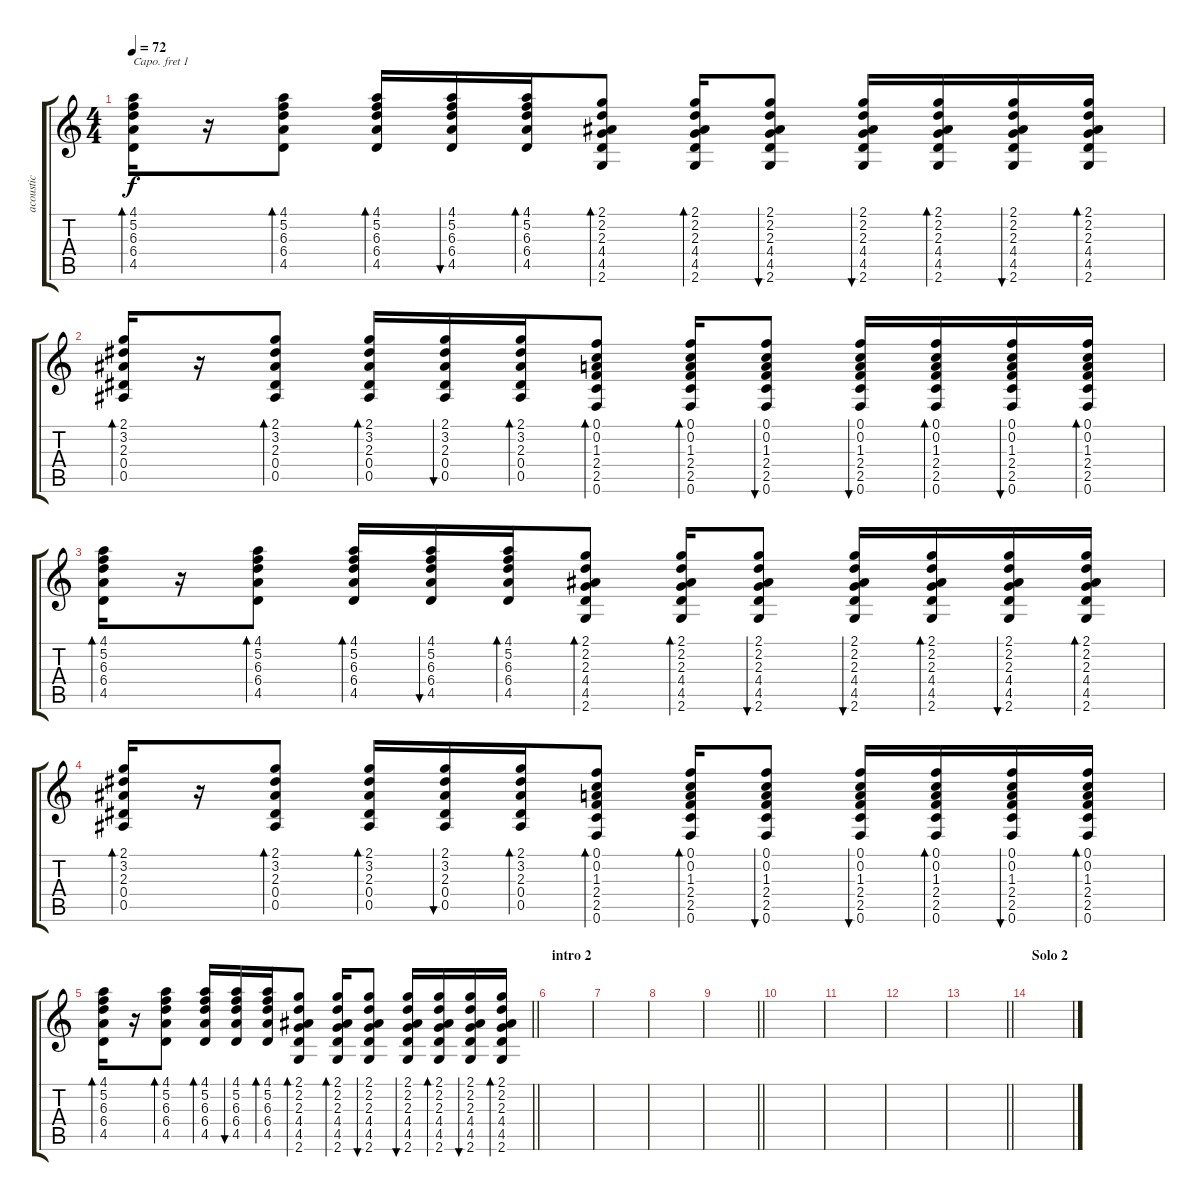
\track ("acoustic" "acoustic") {instrument acousticguitarsteel}
\staff {score tabs}
\capo 1
\tuning (E4 B3 G3 D3 A2 E2) {hide}
\ts (4 4)
\tempo 72
\clef g2
\ks c
(4.1 5.2 6.3 6.4 4.5).16{bd 30 dy f} r.16 (4.1 5.2 6.3 6.4 4.5).8{bd 30} (4.1 5.2 6.3 6.4 4.5).16{bd 30} (4.1 5.2 6.3 6.4 4.5).16{bu 30} (4.1 5.2 6.3 6.4 4.5).16{bd 30} (2.1 2.2 2.3 4.4 4.5 2.6).8{bd 30} (2.1 2.2 2.3 4.4 4.5 2.6).16{bd 30} (2.1 2.2 2.3 4.4 4.5 2.6).8{bu 30} (2.1 2.2 2.3 4.4 4.5 2.6).16{bu 30} (2.1 2.2 2.3 4.4 4.5 2.6).16{bd 30} (2.1 2.2 2.3 4.4 4.5 2.6).16{bu 30} (2.1 2.2 2.3 4.4 4.5 2.6).16{bd 30} |
(2.1 3.2 2.3 0.4 0.5).16{bd 30} r.16 (2.1 3.2 2.3 0.4 0.5).8{bd 30} (2.1 3.2 2.3 0.4 0.5).16{bd 30} (2.1 3.2 2.3 0.4 0.5).16{bu 30} (2.1 3.2 2.3 0.4 0.5).16{bd 30} (0.1 0.2 1.3 2.4 2.5 0.6).8{bd 30} (0.1 0.2 1.3 2.4 2.5 0.6).16{bd 30} (0.1 0.2 1.3 2.4 2.5 0.6).8{bu 30} (0.1 0.2 1.3 2.4 2.5 0.6).16{bu 30} (0.1 0.2 1.3 2.4 2.5 0.6).16{bd 30} (0.1 0.2 1.3 2.4 2.5 0.6).16{bu 30} (0.1 0.2 1.3 2.4 2.5 0.6).16{bd 30} |
(4.1 5.2 6.3 6.4 4.5).16{bd 30} r.16 (4.1 5.2 6.3 6.4 4.5).8{bd 30} (4.1 5.2 6.3 6.4 4.5).16{bd 30} (4.1 5.2 6.3 6.4 4.5).16{bu 30} (4.1 5.2 6.3 6.4 4.5).16{bd 30} (2.1 2.2 2.3 4.4 4.5 2.6).8{bd 30} (2.1 2.2 2.3 4.4 4.5 2.6).16{bd 30} (2.1 2.2 2.3 4.4 4.5 2.6).8{bu 30} (2.1 2.2 2.3 4.4 4.5 2.6).16{bu 30} (2.1 2.2 2.3 4.4 4.5 2.6).16{bd 30} (2.1 2.2 2.3 4.4 4.5 2.6).16{bu 30} (2.1 2.2 2.3 4.4 4.5 2.6).16{bd 30} |
(2.1 3.2 2.3 0.4 0.5).16{bd 30} r.16 (2.1 3.2 2.3 0.4 0.5).8{bd 30} (2.1 3.2 2.3 0.4 0.5).16{bd 30} (2.1 3.2 2.3 0.4 0.5).16{bu 30} (2.1 3.2 2.3 0.4 0.5).16{bd 30} (0.1 0.2 1.3 2.4 2.5 0.6).8{bd 30} (0.1 0.2 1.3 2.4 2.5 0.6).16{bd 30} (0.1 0.2 1.3 2.4 2.5 0.6).8{bu 30} (0.1 0.2 1.3 2.4 2.5 0.6).16{bu 30} (0.1 0.2 1.3 2.4 2.5 0.6).16{bd 30} (0.1 0.2 1.3 2.4 2.5 0.6).16{bu 30} (0.1 0.2 1.3 2.4 2.5 0.6).16{bd 30} |
\barLineRight lightlight
(4.1 5.2 6.3 6.4 4.5).16{bd 30} r.16 (4.1 5.2 6.3 6.4 4.5).8{bd 30} (4.1 5.2 6.3 6.4 4.5).16{bd 30} (4.1 5.2 6.3 6.4 4.5).16{bu 30} (4.1 5.2 6.3 6.4 4.5).16{bd 30} (2.1 2.2 2.3 4.4 4.5 2.6).8{bd 30} (2.1 2.2 2.3 4.4 4.5 2.6).16{bd 30} (2.1 2.2 2.3 4.4 4.5 2.6).8{bu 30} (2.1 2.2 2.3 4.4 4.5 2.6).16{bu 30} (2.1 2.2 2.3 4.4 4.5 2.6).16{bd 30} (2.1 2.2 2.3 4.4 4.5 2.6).16{bu 30} (2.1 2.2 2.3 4.4 4.5 2.6).16{bd 30} |
\section ("" "intro 2")
|
|
|
\barLineRight lightlight
|
\section ("" "")
|
|
|
\barLineRight lightlight
|
\section ("" "Solo 2")
